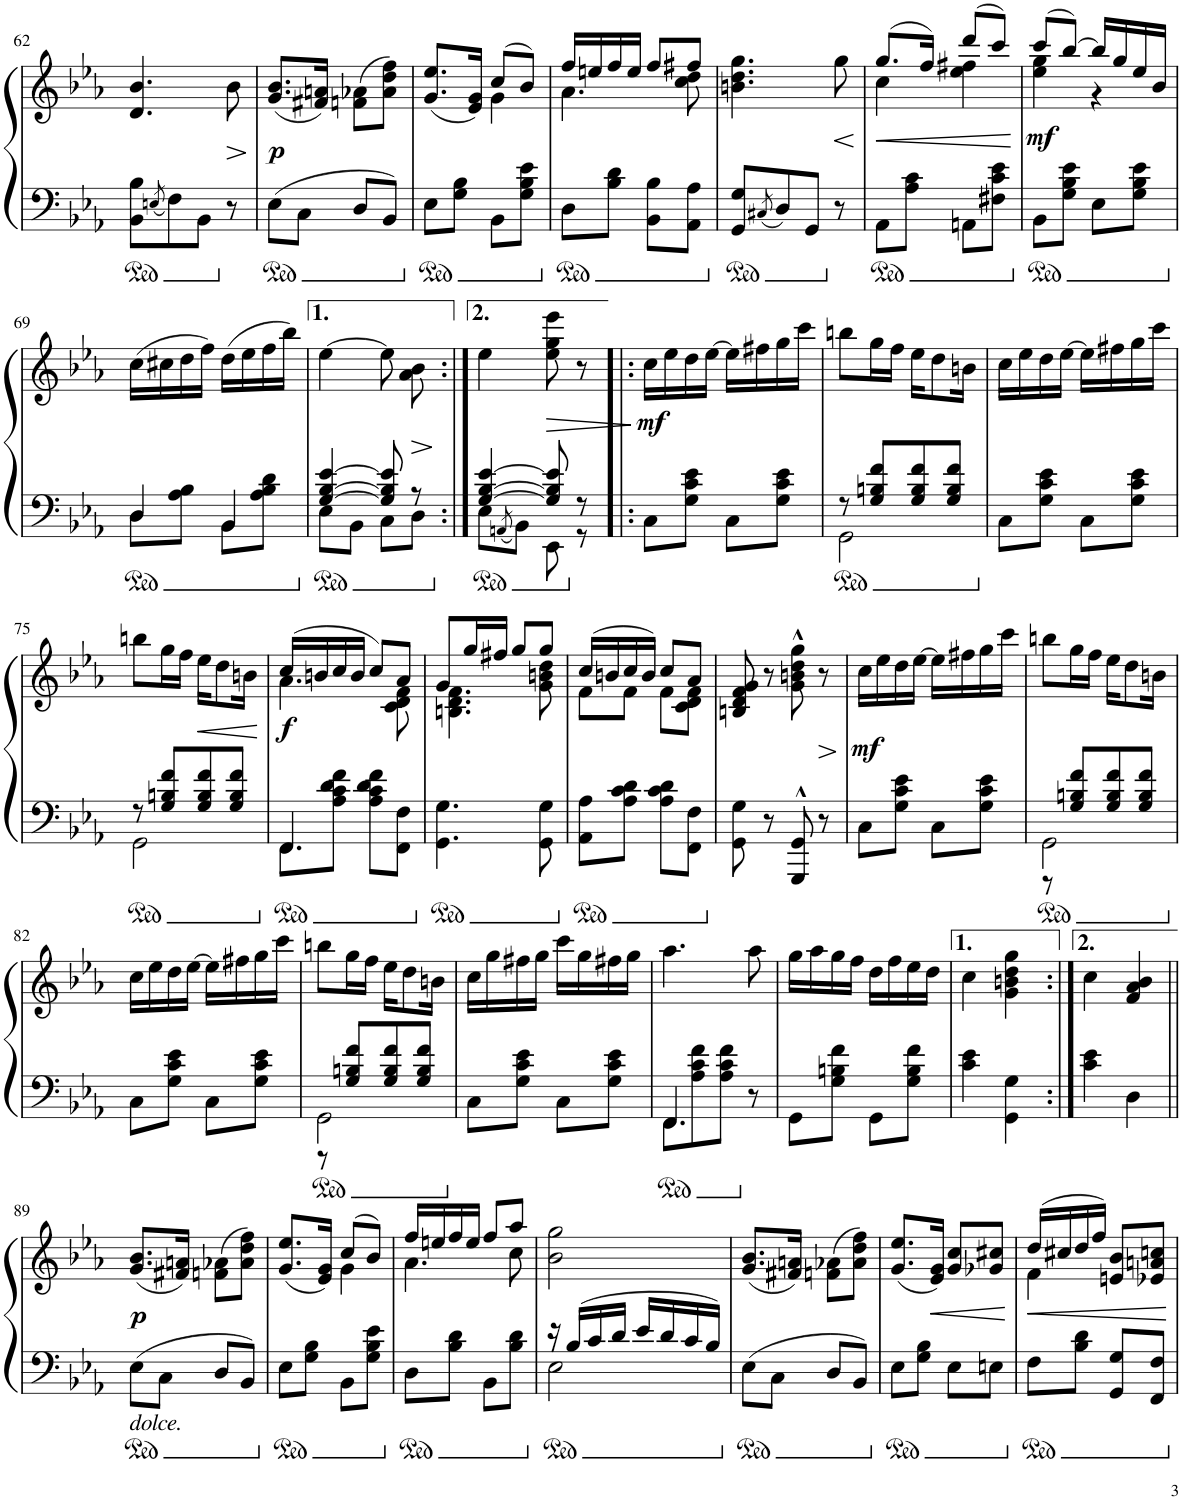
**kern	**kern	**dynam
*part1	*part1	*part1
*staff2	*staff1	*staff1/2
*I"Piano	*	*
*I'Pno.	*	*
!!LO:PB:g=z
*clefF4	*clefG2	*
*k[b-e-a-]	*k[b-e-a-]	*
*M2/4	*M2/4	*
=62	=62	=62
8BB-\ 8B-\L	4.d/ 4.b-/	.
8qEn/	.	.
8F\	.	.
8BB-\J	.	.
!	!	!LO:HP:b
8r	8b-\	>
.	.	]
=63	=63	=63
!	!	!LO:DY:b
8E-\L	(8.g/ 8.b-/L	p
8C\J	.	.
.	16f#X/ 16an/Jk)	.
8D/L	(8fn\ 8a-X\L	.
8BB-/J	8a-\ 8dd\ 8ff\J)	.
=64	=64	=64
*	*^	*
8E-\L	(8.g/ 8.ee-/L	4ryy	.
8G\ 8B-\J	.	.	.
.	16e-/ 16g/Jk)	.	.
8BB-\L	(8cc/L	4g\	.
8G\ 8B-\ 8e-\J	8b-/J)	.	.
=65	=65	=65	=65
8D\L	16ff/LL	4.a-\	.
.	16een/	.	.
8B-\ 8d\J	16ff/	.	.
.	16ee/JJ	.	.
8BB-\ 8B-\L	8ff/L	.	.
8AA-\ 8A-\J	8ff#X/J	8cc\ 8dd\	.
*	*v	*v	*
=66	=66	=66
8GG/ 8G/L	4.bn\ 4.dd\ 4.gg\	.
8qC#X/	.	.
8D/	.	.
8GG/J	.	.
!	!	!LO:HP:b
8r	8gg\	<
.	.	[
=67	=67	=67
!	!	!LO:HP:b
*	*^	*
8AA-\L	(8.gg/L	4cc\	<
8A-\ 8c\J	.	.	.
.	16ff/Jk)	.	.
8AAn\L	(8ddd/L	4ee-\ 4ff#X\	.
8F#X\ 8c\ 8e-\J	8ccc/J)	.	.
*	*v	*v	*
.	.	[
=68	=68	=68
*	*^	*
!	!	!	!LO:DY:b
8BB-\L	(8ccc/L	4ee-\ 4gg\	mf
8G\ 8B-\ 8e-\J	[>8bb-/J)	.	.
8E-\L	16bb-/LL]	4r	.
.	16gg/	.	.
8G\ 8B-\ 8e-\J	16ee-/	.	.
.	16b-/JJ	.	.
*	*v	*v	*
!!LO:LB:g=z
=69	=69	=69
*^	*	*
8D\L	4D/	(16cc\LL	.
.	.	16cc#X\	.
8A-\ 8B-\J	.	16dd\	.
.	.	16ff\JJ)	.
8BB-\L	4BB-/	(16dd\LL	.
.	.	16ee-\	.
8A-\ 8B-\ 8d\J	.	16ff\	.
.	.	16bb-\JJ)	.
=70	=70	=70	=70
[>4G/ [>4B-/ [>4e-/	8E-\L	[>4ee-\	.
.	8BB-\J	.	.
8G/] 8B-/] 8e-/]	8C\L	8ee-\]	.
!	!	!	!LO:HP:b
8r	8D\J	8a-\ 8b-\	>
*v	*v	*	*
.	.	]
=71:|!	=71:|!	=71:|!
*^	*	*
[>4G/ [>4B-/ [>4e-/	8E-\L	4ee-\	.
.	8qAAn/	.	.
.	8BB-\J	.	.
!	!	!	!LO:HP:b
8G/] 8B-/] 8e-/]	8EE-\	8ee-\ 8gg\ 8eee-\	>
8r	8r	8r	.
*v	*v	*	*
.	.	]
=72!|:	=72!|:	=72!|:
!	!	!LO:DY:b
8C\L	16cc\LL	mf
.	16ee-\	.
8G\ 8c\ 8e-\J	16dd\	.
.	[>16ee-\JJ	.
8C\L	16ee-\LL]	.
.	16ff#X\	.
8G\ 8c\ 8e-\J	16gg\	.
.	16ccc\JJ	.
=73	=73	=73
*^	*	*
8r	2GG\	8bbn\L	.
8G/ 8Bn/ 8f/L	.	16gg\L	.
.	.	16ff\JJ	.
8G/ 8B/ 8f/	.	16ee-\KL	.
.	.	8dd\	.
8G/ 8B/ 8f/J	.	.	.
.	.	16bn\Jk	.
*v	*v	*	*
=74	=74	=74
8C\L	16cc\LL	.
.	16ee-\	.
8G\ 8c\ 8e-\J	16dd\	.
.	[>16ee-\JJ	.
8C\L	16ee-\LL]	.
.	16ff#X\	.
8G\ 8c\ 8e-\J	16gg\	.
.	16ccc\JJ	.
!!LO:LB:g=z
=75	=75	=75
*^	*	*
8r	2GG\	8bbn\L	.
8G/ 8Bn/ 8f/L	.	16gg\L	.
.	.	16ff\JJ	.
!	!	!	!LO:HP:b
8G/ 8B/ 8f/	.	16ee-\KL	<
.	.	8dd\	.
8G/ 8B/ 8f/J	.	.	.
.	.	16bn\Jk	.
*v	*v	*	*
.	.	[
=76	=76	=76
*^	*	*
!LO:N:head=solid	!LO:N:head=solid	!	!LO:DY:b
*	*	*^	*
4.FF/	8FF\L	(16cc/LL	4.a-\	f
.	.	16bn/	.	.
.	8A-\ 8c\ 8d\ 8f\J	16cc/	.	.
.	.	16b/JJ	.	.
.	8A-\ 8c\ 8d\ 8f\L	8cc/L)	.	.
8ryy	8FF\ 8F\J	8a-/J	8c\ 8d\ 8f\	.
*v	*v	*	*	*
=77	=77	=77	=77
4.GG\ 4.G\	8g/L	4.Bn\ 4.d\ 4.f\	.
.	16gg/L	.	.
.	16ff#X/JJ	.	.
.	8gg/L	.	.
8GG\ 8G\	8gg/J	8g\ 8bn\ 8dd\	.
=78	=78	=78	=78
8AA-\ 8A-\L	(16cc/LL	8f\L	.
.	16bn/	.	.
8A-\ 8c\ 8d\J	16cc/	8f\J	.
.	16b/JJ)	.	.
8A-\ 8c\ 8d\L	8cc/L	8f\L	.
8FF\ 8F\J	8a-/J	8c\ 8d\ 8f\J	.
*	*v	*v	*
=79	=79	=79
8GG\ 8G\	8Bn/ 8d/ 8f/ 8g/	.
8r	8r	.
8GGG/^^ 8GG/^^	8g\^^ 8bn\^^ 8dd\^^ 8gg\^^	.
!	!	!LO:HP:b
8r	8r	>
.	.	]
=80	=80	=80
!	!	!LO:DY:b
8C\L	16cc\LL	mf
.	16ee-\	.
8G\ 8c\ 8e-\J	16dd\	.
.	[>16ee-\JJ	.
8C\L	16ee-\LL]	.
.	16ff#X\	.
8G\ 8c\ 8e-\J	16gg\	.
.	16ccc\JJ	.
=81	=81	=81
*^	*	*
2GG\	8r	8bbn\L	.
.	8G/ 8Bn/ 8f/L	16gg\L	.
.	.	16ff\JJ	.
.	8G/ 8B/ 8f/	16ee-\KL	.
.	.	8dd\	.
.	8G/ 8B/ 8f/J	.	.
.	.	16bn\Jk	.
*v	*v	*	*
!!LO:LB:g=z
=82	=82	=82
8C\L	16cc\LL	.
.	16ee-\	.
8G\ 8c\ 8e-\J	16dd\	.
.	[>16ee-\JJ	.
8C\L	16ee-\LL]	.
.	16ff#X\	.
8G\ 8c\ 8e-\J	16gg\	.
.	16ccc\JJ	.
=83	=83	=83
*^	*	*
2GG\	8r	8bbn\L	.
.	8G/ 8Bn/ 8f/L	16gg\L	.
.	.	16ff\JJ	.
.	8G/ 8B/ 8f/	16ee-\KL	.
.	.	8dd\	.
.	8G/ 8B/ 8f/J	.	.
.	.	16bn\Jk	.
*v	*v	*	*
=84	=84	=84
8C\L	16cc\LL	.
.	16gg\	.
8G\ 8c\ 8e-\J	16ff#X\	.
.	16gg\JJ	.
8C\L	16ccc\LL	.
.	16gg\	.
8G\ 8c\ 8e-\J	16ff#X\	.
.	16gg\JJ	.
=85	=85	=85
*^	*	*
!LO:N:head=solid	!LO:N:head=solid	!	!
4.FF/	8FF\L	4.aa-\	.
.	8A-\ 8c\ 8f\	.	.
.	8A-\ 8c\ 8f\J	.	.
8r	8ryy	8aa-\	.
*v	*v	*	*
=86	=86	=86
8GG\L	16gg\LL	.
.	16aa-\	.
8G\ 8Bn\ 8f\J	16gg\	.
.	16ff\JJ	.
8GG\L	16dd\LL	.
.	16ff\	.
8G\ 8B\ 8f\J	16ee-\	.
.	16dd\JJ	.
=87	=87	=87
4c\ 4e-\	4cc\	.
4GG\ 4G\	4g\ 4bn\ 4dd\ 4gg\	.
=88:|!	=88:|!	=88:|!
4c\ 4e-\	4cc\	.
4D\	4f/ 4a-/ 4b-/	.
!!LO:LB:g=z
=89||	=89||	=89||
!LO:TX:b:i:t=dolce.	!	!
!	!	!LO:DY:b
8E-\L	(8.g/ 8.b-/L	p
8C\J	.	.
.	16f#X/ 16an/Jk)	.
8D/L	(8fn\ 8a-X\L	.
8BB-/J	8a-\ 8dd\ 8ff\J)	.
=90	=90	=90
*	*^	*
8E-\L	(8.g/ 8.ee-/L	4ryy	.
8G\ 8B-\J	.	.	.
.	16e-/ 16g/Jk)	.	.
8BB-\L	(8cc/L	4g\	.
8G\ 8B-\ 8e-\J	8b-/J)	.	.
=91	=91	=91	=91
8D\L	16ff/LL	4.a-\	.
.	16een/	.	.
8B-\ 8d\J	16ff/	.	.
.	16ee/JJ	.	.
8BB-\L	8ff/L	.	.
8B-\ 8d\J	8aa-/J	8cc\	.
*	*v	*v	*
=92	=92	=92
*^	*	*
16r	2E-\	2b-\ 2gg\	.
16B-/LL	.	.	.
16c/	.	.	.
16d/JJ	.	.	.
16e-/LL	.	.	.
16d/	.	.	.
16c/	.	.	.
16B-/JJ	.	.	.
*v	*v	*	*
=93	=93	=93
8E-\L	(8.g/ 8.b-/L	.
8C\J	.	.
.	16f#X/ 16an/Jk)	.
8D/L	(8fn\ 8a-X\L	.
8BB-/J	8a-\ 8dd\ 8ff\J)	.
=94	=94	=94
8E-\L	(8.g/ 8.ee-/L	.
8G\ 8B-\J	.	.
!	!	!LO:HP:b
.	16e-/ 16g/Jk)	<
8E-\L	8g/ 8cc/L	.
8En\J	8g-X/ 8cc#X/J	.
.	.	[
=95	=95	=95
!	!	!LO:HP:b
*	*^	*
8F\L	(16dd/LL	4f\	<
.	16cc#X/	.	.
8B-\ 8d\J	16dd/	.	.
.	16ff/JJ)	.	.
8GG/ 8G/L	8en/ 8b-/L	4ryy	.
8FF/ 8F/J	8e-X/ 8an/ 8ccn/J	.	.
*	*v	*v	*
.	.	[
=	=	=
*-	*-	*-
